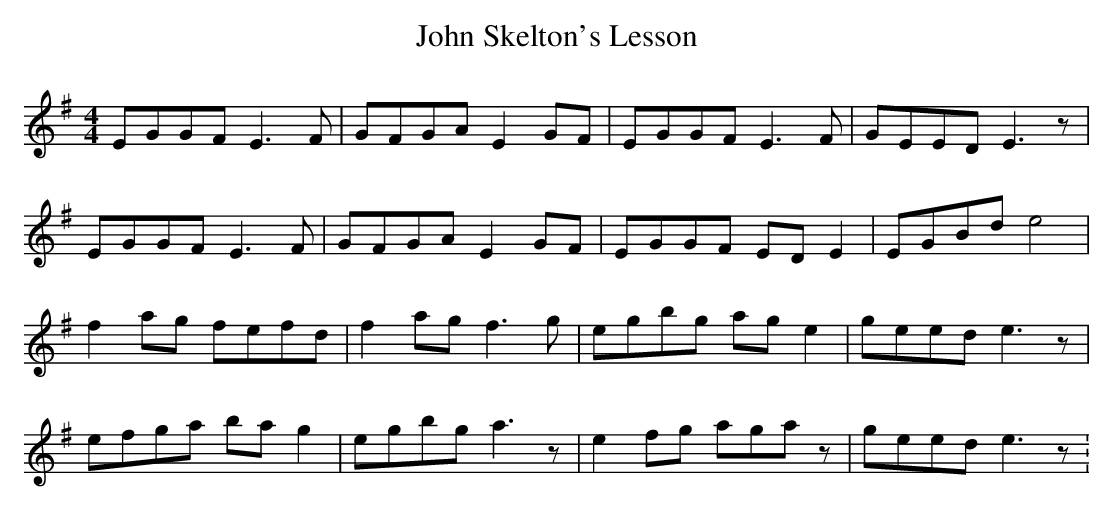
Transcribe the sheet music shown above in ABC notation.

X:1
T: John Skelton's Lesson
M: 4/4
L: 1/8
K: Emin
EGGFE3F|GFGAE2GF|EGGFE3F|GEEDE3z|
EGGFE3F|GFGAE2GF|EGGF EDE2|EGBde4|
f2ag fefd|f2agf3g|egbg age2|geede3z|
efga bag2|egbga3z|e2fg agaz|geede3z:
